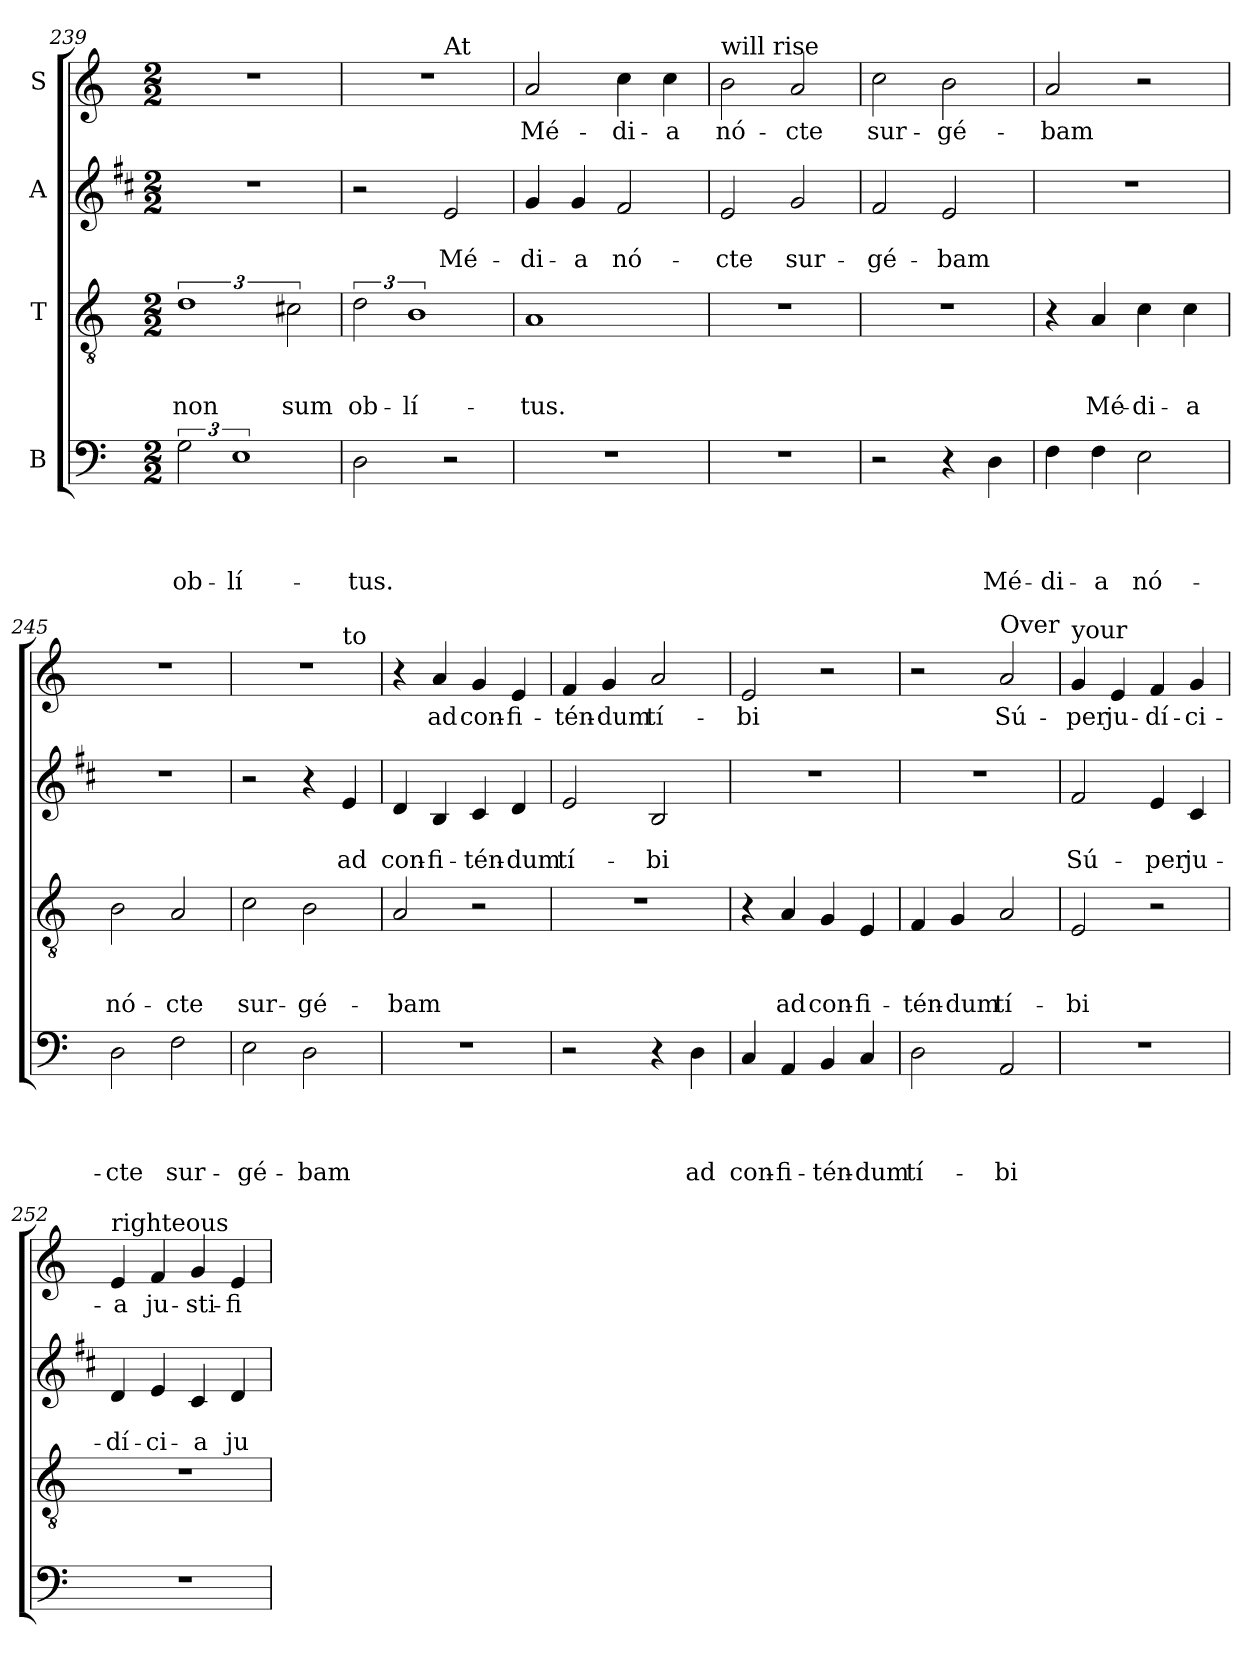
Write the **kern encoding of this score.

**kern	**text	**text	**text	**text	**kern	**text	**text	**text	**kern	**text	**text	**kern	**text
*part4	*part4	*part4	*part4	*part4	*part3	*part3	*part3	*part3	*part2	*part2	*part2	*part1	*part1
*staff4	*staff4	*staff4	*staff4	*staff4	*staff3	*staff3	*staff3	*staff3	*staff2	*staff2	*staff2	*staff1	*staff1
*I"B	*	*	*	*	*I"T	*	*	*	*I"A	*	*	*I"S	*
*clefF4	*	*	*	*	*clefGv2	*	*	*	*clefG2	*	*	*clefG2	*
*	*	*	*	*	*	*	*	*	*ITrd1c2	*	*	*	*
*k[]	*	*	*	*	*k[]	*	*	*	*k[]	*	*	*k[]	*
*C:	*	*	*	*	*C:	*	*	*	*C:	*	*	*C:	*
*M2/2	*	*	*	*	*M2/2	*	*	*	*M2/2	*	*	*M2/2	*
=239	=239	=239	=239	=239	=239	=239	=239	=239	=239	=239	=239	=239	=239
!	!	!	!	!LO:LY:b	!	!	!	!LO:LY:b	!	!	!	!	!
3G\	.	.	.	ob-	3%2d	.	.	non	1r	.	.	1r	.
!	!	!	!	!LO:LY:b	!	!	!	!	!	!	!	!	!
3%2E	.	.	.	-lí-	.	.	.	.	.	.	.	.	.
!	!	!	!	!	!	!	!	!LO:LY:b	!	!	!	!	!
.	.	.	.	.	3c#\	.	.	sum	.	.	.	.	.
=240	=240	=240	=240	=240	=240	=240	=240	=240	=240	=240	=240	=240	=240
!	!	!	!	!LO:LY:b	!	!	!	!LO:LY:b	!	!	!	!	!
*	*	*	*	*	*	*	*	*	*	*	*	*^	*
2D\	.	.	.	-tus.	3d\	.	.	ob-	2r	.	.	1r	2ryy	.
!	!	!	!	!	!	!	!	!LO:LY:b	!	!	!	!	!	!
.	.	.	.	.	3%2B	.	.	-lí-	.	.	.	.	.	.
!	!	!	!	!	!	!	!	!	!	!	!	!	!LO:TX:a:t=At	!
!	!	!	!	!	!	!	!	!	!	!	!LO:LY:b	!	!	!
2r	.	.	.	.	.	.	.	.	2d/	.	Mé-	.	2ryy	.
!!LO:LB:g=z
=241	=241	=241	=241	=241	=241	=241	=241	=241	=241	=241	=241	=241	=241	=241
!	!	!	!	!	!	!	!	!	!	!	!	!LO:TX:a:t=midnight I	!	!
!	!	!	!	!	!	!	!	!LO:LY:b	!	!	!LO:LY:b	!	!	!LO:LY:b
*	*	*	*	*	*	*	*	*	*	*	*	*v	*v	*
1r	.	.	.	.	1A	.	.	-tus.	4f/	.	-di-	2a/	Mé-
!	!	!	!	!	!	!	!	!	!	!	!LO:LY:b	!	!
.	.	.	.	.	.	.	.	.	4f/	.	-a	.	.
!	!	!	!	!	!	!	!	!	!	!	!LO:LY:b	!	!LO:LY:b
.	.	.	.	.	.	.	.	.	2e/	.	nó-	4cc\	-di-
!	!	!	!	!	!	!	!	!	!	!	!	!	!LO:LY:b
.	.	.	.	.	.	.	.	.	.	.	.	4cc\	-a
=242	=242	=242	=242	=242	=242	=242	=242	=242	=242	=242	=242	=242	=242
!	!	!	!	!	!	!	!	!	!	!	!	!LO:TX:a:t=will rise	!
!	!	!	!	!	!	!	!	!	!	!	!LO:LY:b	!	!LO:LY:b
1r	.	.	.	.	1r	.	.	.	2d/	.	-cte	2b\	nó-
!	!	!	!	!	!	!	!	!	!	!	!LO:LY:b	!	!LO:LY:b
.	.	.	.	.	.	.	.	.	2f/	.	sur-	2a/	-cte
=243	=243	=243	=243	=243	=243	=243	=243	=243	=243	=243	=243	=243	=243
!	!	!	!	!	!	!	!	!	!	!	!LO:LY:b	!	!LO:LY:b
2r	.	.	.	.	1r	.	.	.	2e/	.	-gé-	2cc\	sur-
!	!	!	!	!	!	!	!	!	!	!	!LO:LY:b	!	!LO:LY:b
4r	.	.	.	.	.	.	.	.	2d/	.	-bam	2b\	-gé-
!	!	!	!	!LO:LY:b	!	!	!	!	!	!	!	!	!
4D\	.	.	.	Mé-	.	.	.	.	.	.	.	.	.
=244	=244	=244	=244	=244	=244	=244	=244	=244	=244	=244	=244	=244	=244
!	!	!	!	!LO:LY:b	!	!	!	!	!	!	!	!	!LO:LY:b
4F\	.	.	.	-di-	4r	.	.	.	1r	.	.	2a/	-bam
!	!	!	!	!LO:LY:b	!	!	!	!LO:LY:b	!	!	!	!	!
4F\	.	.	.	-a	4A/	.	.	Mé-	.	.	.	.	.
!	!	!	!	!LO:LY:b	!	!	!	!LO:LY:b	!	!	!	!	!
2E\	.	.	.	nó-	4c\	.	.	-di-	.	.	.	2r	.
!	!	!	!	!	!	!	!	!LO:LY:b	!	!	!	!	!
.	.	.	.	.	4c\	.	.	-a	.	.	.	.	.
=245	=245	=245	=245	=245	=245	=245	=245	=245	=245	=245	=245	=245	=245
!	!	!	!	!LO:LY:b	!	!	!	!LO:LY:b	!	!	!	!	!
2D\	.	.	.	-cte	2B\	.	.	nó-	1r	.	.	1r	.
!	!	!	!	!LO:LY:b	!	!	!	!LO:LY:b	!	!	!	!	!
2F\	.	.	.	sur-	2A/	.	.	-cte	.	.	.	.	.
=246	=246	=246	=246	=246	=246	=246	=246	=246	=246	=246	=246	=246	=246
!	!	!	!	!LO:LY:b	!	!	!	!LO:LY:b	!	!	!	!	!
*	*	*	*	*	*	*	*	*	*	*	*	*^	*
2E\	.	.	.	-gé-	2c\	.	.	sur-	2r	.	.	1r	2.ryy	.
!	!	!	!	!LO:LY:b	!	!	!	!LO:LY:b	!	!	!	!	!	!
2D\	.	.	.	-bam	2B\	.	.	-gé-	4r	.	.	.	.	.
!	!	!	!	!	!	!	!	!	!	!	!	!	!LO:TX:a:t=to	!
!	!	!	!	!	!	!	!	!	!	!	!LO:LY:b	!	!	!
.	.	.	.	.	.	.	.	.	4d/	.	ad	.	4ryy	.
!!LO:PB:g=z
=247	=247	=247	=247	=247	=247	=247	=247	=247	=247	=247	=247	=247	=247	=247
!	!	!	!	!	!	!	!	!	!	!	!	!LO:TX:a:t=praise you	!	!
!	!	!	!	!	!	!	!	!LO:LY:b	!	!	!LO:LY:b	!	!	!
*	*	*	*	*	*	*	*	*	*	*	*	*v	*v	*
1r	.	.	.	.	2A/	.	.	-bam	4c/	.	con-	4r	.
!	!	!	!	!	!	!	!	!	!	!	!LO:LY:b	!	!LO:LY:b
.	.	.	.	.	.	.	.	.	4A/	.	-fi-	4a/	ad
!	!	!	!	!	!	!	!	!	!	!	!LO:LY:b	!	!LO:LY:b
.	.	.	.	.	2r	.	.	.	4B/	.	-tén-	4g/	con-
!	!	!	!	!	!	!	!	!	!	!	!LO:LY:b	!	!LO:LY:b
.	.	.	.	.	.	.	.	.	4c/	.	-dum	4e/	-fi-
=248	=248	=248	=248	=248	=248	=248	=248	=248	=248	=248	=248	=248	=248
!	!	!	!	!	!	!	!	!	!	!	!LO:LY:b	!	!LO:LY:b
2r	.	.	.	.	1r	.	.	.	2d/	.	tí-	4f/	-tén-
!	!	!	!	!	!	!	!	!	!	!	!	!	!LO:LY:b
.	.	.	.	.	.	.	.	.	.	.	.	4g/	-dum
!	!	!	!	!	!	!	!	!	!	!	!LO:LY:b	!	!LO:LY:b
4r	.	.	.	.	.	.	.	.	2A/	.	-bi	2a/	tí-
!	!	!	!	!LO:LY:b	!	!	!	!	!	!	!	!	!
4D\	.	.	.	ad	.	.	.	.	.	.	.	.	.
=249	=249	=249	=249	=249	=249	=249	=249	=249	=249	=249	=249	=249	=249
!	!	!	!	!LO:LY:b	!	!	!	!	!	!	!	!	!LO:LY:b
4C/	.	.	.	con-	4r	.	.	.	1r	.	.	2e/	-bi
!	!	!	!	!LO:LY:b	!	!	!	!LO:LY:b	!	!	!	!	!
4AA/	.	.	.	-fi-	4A/	.	.	ad	.	.	.	.	.
!	!	!	!	!LO:LY:b	!	!	!	!LO:LY:b	!	!	!	!	!
4BB/	.	.	.	-tén-	4G/	.	.	con-	.	.	.	2r	.
!	!	!	!	!LO:LY:b	!	!	!	!LO:LY:b	!	!	!	!	!
4C/	.	.	.	-dum	4E/	.	.	-fi-	.	.	.	.	.
=250	=250	=250	=250	=250	=250	=250	=250	=250	=250	=250	=250	=250	=250
!	!	!	!	!LO:LY:b	!	!	!	!LO:LY:b	!	!	!	!	!
2D\	.	.	.	tí-	4F/	.	.	-tén-	1r	.	.	2r	.
!	!	!	!	!	!	!	!	!LO:LY:b	!	!	!	!	!
.	.	.	.	.	4G/	.	.	-dum	.	.	.	.	.
!	!	!	!	!	!	!	!	!	!	!	!	!LO:TX:a:t=Over	!
!	!	!	!	!LO:LY:b	!	!	!	!LO:LY:b	!	!	!	!	!LO:LY:b
2AA/	.	.	.	-bi	2A/	.	.	tí-	.	.	.	2a/	Sú-
=251	=251	=251	=251	=251	=251	=251	=251	=251	=251	=251	=251	=251	=251
!	!	!	!	!	!	!	!	!	!	!	!	!LO:TX:a:t=your	!
!	!	!	!	!	!	!	!	!LO:LY:b	!	!	!LO:LY:b	!	!LO:LY:b
1r	.	.	.	.	2E/	.	.	-bi	2e/	.	Sú-	4g/	-per
!	!	!	!	!	!	!	!	!	!	!	!	!	!LO:LY:b
.	.	.	.	.	.	.	.	.	.	.	.	4e/	ju-
!	!	!	!	!	!	!	!	!	!	!	!LO:LY:b	!	!LO:LY:b
.	.	.	.	.	2r	.	.	.	4d/	.	-per	4f/	-dí-
!	!	!	!	!	!	!	!	!	!	!	!LO:LY:b	!	!LO:LY:b
.	.	.	.	.	.	.	.	.	4B/	.	ju-	4g/	-ci-
=252	=252	=252	=252	=252	=252	=252	=252	=252	=252	=252	=252	=252	=252
!	!	!	!	!	!	!	!	!	!	!	!	!LO:TX:a:t=righteous	!
!	!	!	!	!	!	!	!	!	!	!	!LO:LY:b	!	!LO:LY:b
1r	.	.	.	.	1r	.	.	.	4c/	.	-dí-	4e/	-a
!	!	!	!	!	!	!	!	!	!	!	!LO:LY:b	!	!LO:LY:b
.	.	.	.	.	.	.	.	.	4d/	.	-ci-	4f/	ju-
!	!	!	!	!	!	!	!	!	!	!	!LO:LY:b	!	!LO:LY:b
.	.	.	.	.	.	.	.	.	4B/	.	-a	4g/	-sti-
!	!	!	!	!	!	!	!	!	!	!	!LO:LY:b	!	!LO:LY:b
.	.	.	.	.	.	.	.	.	4c/	.	ju-	4e/	-fi-
=	=	=	=	=	=	=	=	=	=	=	=	=	=
*-	*-	*-	*-	*-	*-	*-	*-	*-	*-	*-	*-	*-	*-
